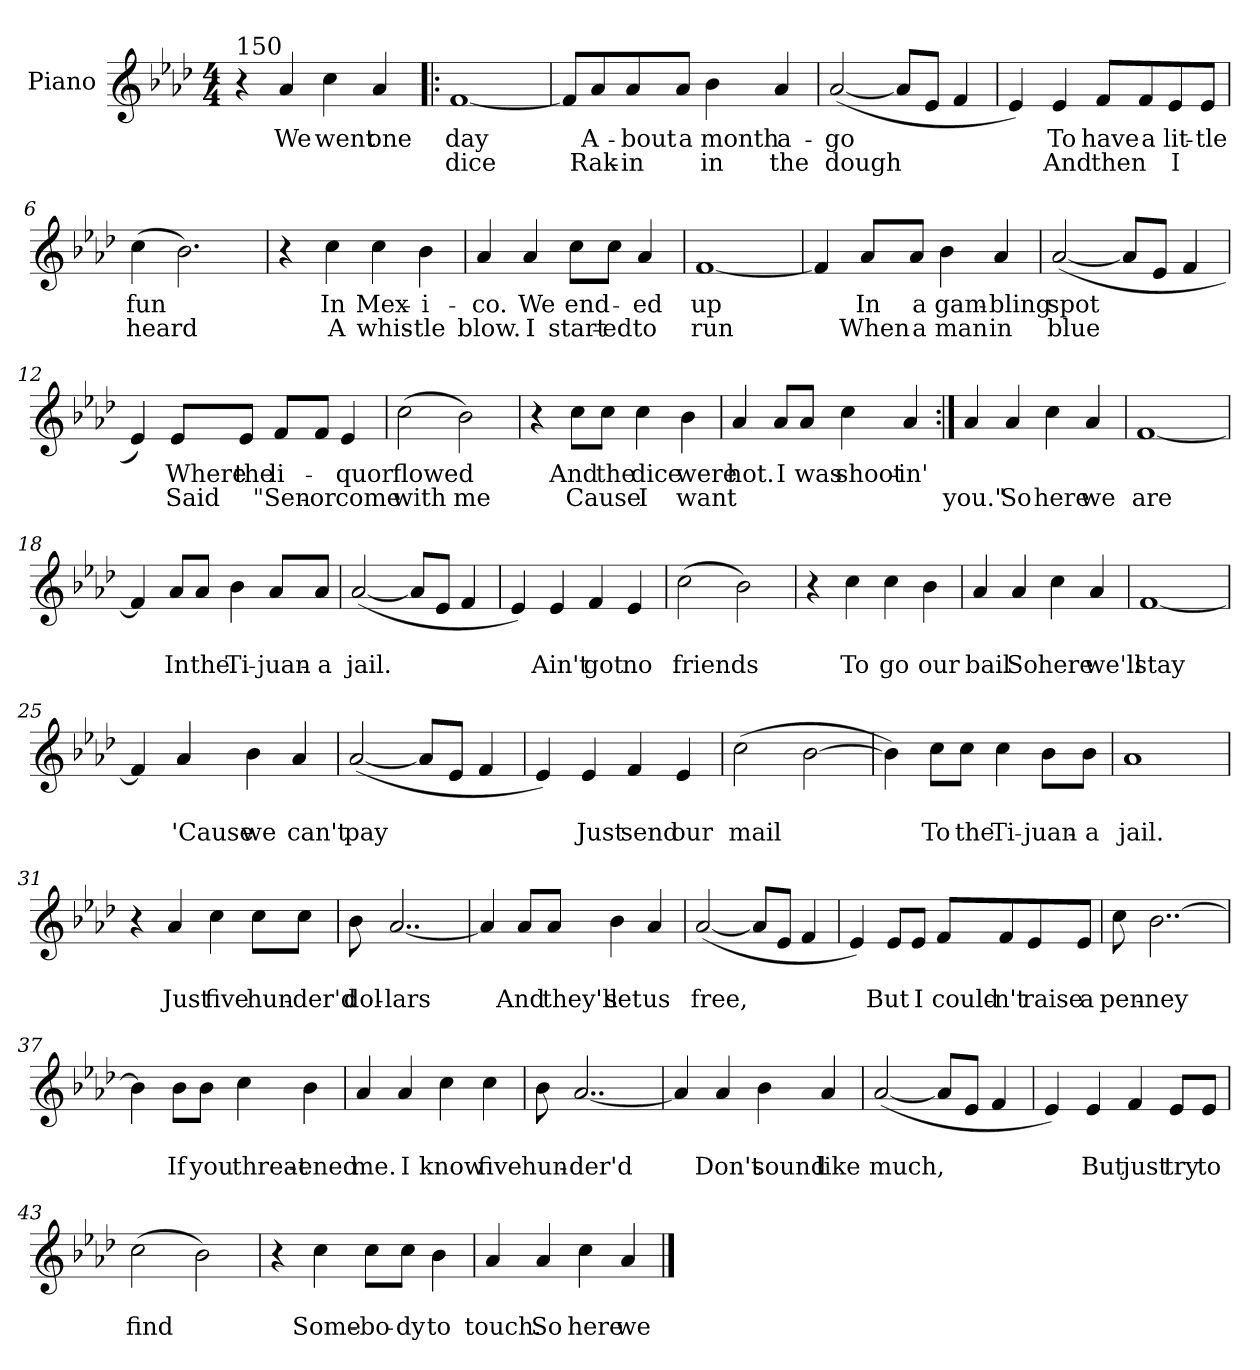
**kern	**text	**text
*part1	*part1	*part1
*staff1	*staff1	*staff1
*I"Piano	*	*
*I'Pno	*	*
*clefG2	*	*
*k[b-e-a-d-]	*	*
*A-:	*	*
*M4/4	*	*
=1	=1	=1
!LO:TX:a:t=150	!	!
4r	.	.
4a-/	We	.
4cc\	went	.
4a-/	one	.
=2!|:	=2!|:	=2!|:
[1f	day	dice
=3	=3	=3
8f/L]	.	.
8a-/	A-	Rak-
8a-/	-bout	-in
8a-/J	a	.
4b-\	month	in
4a-/	a-	the
=4	=4	=4
([2a-/	-go	dough
8a-/L]	.	.
8e-/J	.	.
4f/	.	.
!!LO:LB:g=z
=5	=5	=5
4e-/)	.	.
4e-/	To	And
8f/L	have	then
8f/	a	.
8e-/	lit-	I
8e-/J	-tle	.
=6	=6	=6
(4cc\	fun	heard
2.b-\)	.	.
=7	=7	=7
4r	.	.
4cc\	In	A
4cc\	Mex-	whis-
4b-\	-i-	-tle
=8	=8	=8
4a-/	-co.	blow.
4a-/	We	I
8cc\L	end-	start-
8cc\J	.	ed
4a-/	-ed	to
=9	=9	=9
[1f	up	run
!!LO:LB:g=z
=10	=10	=10
4f/]	.	.
8a-/L	In	When
8a-/J	a	a
4b-\	gam-	man
4a-/	-bling	in
=11	=11	=11
([2a-/	spot	blue
8a-/L]	.	.
8e-/J	.	.
4f/	.	.
=12	=12	=12
4e-/)	.	.
8e-/L	Where	Said
8e-/J	the	.
8f/L	li-	"Sen-
8f/J	.	-or
4e-/	-quor	come
=13	=13	=13
(2cc\	flowed	with
2b-\)	.	me
!!LO:LB:g=z
=14	=14	=14
4r	.	.
8cc\L	And	Cause
8cc\J	the	.
4cc\	dice	I
4b-\	were	want
=15	=15	=15
4a-/	hot.	.
8a-/L	I	.
8a-/J	was	.
4cc\	shoot-	.
4a-/	-in'	.
=16:|!	=16:|!	=16:|!
4a-/	.	you."
4a-/	.	So
4cc\	.	here
4a-/	.	we
=17	=17	=17
[1f	.	are
!!LO:LB:g=z
=18	=18	=18
4f/]	.	.
8a-/L	.	In
8a-/J	.	the
4b-\	.	Ti-
8a-/L	.	-juan-
8a-/J	.	-a
=19	=19	=19
([2a-/	.	jail.
8a-/L]	.	.
8e-/J	.	.
4f/	.	.
=20	=20	=20
4e-/)	.	.
4e-/	.	Ain't
4f/	.	got
4e-/	.	no
=21	=21	=21
(2cc\	.	friends
2b-\)	.	.
=22	=22	=22
4r	.	.
4cc\	.	To
4cc\	.	go
4b-\	.	our
!!LO:LB:g=z
=23	=23	=23
4a-/	.	bail
4a-/	.	So
4cc\	.	here
4a-/	.	we'll
=24	=24	=24
[1f	.	stay
=25	=25	=25
4f/]	.	.
4a-/	.	'Cause
4b-\	.	we
4a-/	.	can't
=26	=26	=26
([2a-/	.	pay
8a-/L]	.	.
8e-/J	.	.
4f/	.	.
=27	=27	=27
4e-/)	.	.
4e-/	.	Just
4f/	.	send
4e-/	.	our
!!LO:LB:g=z
=28	=28	=28
(2cc\	.	mail
[2b-\	.	.
=29	=29	=29
4b-\])	.	.
8cc\L	.	To
8cc\J	.	the
4cc\	.	Ti-
8b-\L	.	-juan-
8b-\J	.	-a
=30	=30	=30
1a-	.	jail.
=31	=31	=31
4r	.	.
4a-/	.	Just
4cc\	.	five
8cc\L	.	hun-
8cc\J	.	-der'd
=32	=32	=32
8b-\	.	dol-
[2..a-/	.	-lars
!!LO:PB:g=z
=33	=33	=33
4a-/]	.	.
8a-/L	.	And
8a-/J	.	they'll
4b-\	.	set
4a-/	.	us
=34	=34	=34
([2a-/	.	free,
8a-/L]	.	.
8e-/J	.	.
4f/	.	.
=35	=35	=35
4e-/)	.	.
8e-/L	.	But
8e-/J	.	I
8f/L	.	could-
8f/	.	-n't
8e-/	.	raise
8e-/J	.	a
=36	=36	=36
8cc\	.	pen-
[2..b-\	.	-ney
!!LO:LB:g=z
=37	=37	=37
4b-\]	.	.
8b-\L	.	If
8b-\J	.	you
4cc\	.	threat-
4b-\	.	-ened
=38	=38	=38
4a-/	.	me.
4a-/	.	I
4cc\	.	know
4cc\	.	five
=39	=39	=39
8b-\	.	hun-
[2..a-/	.	-der'd
=40	=40	=40
4a-/]	.	.
4a-/	.	Don't
4b-\	.	sound
4a-/	.	like
!!LO:LB:g=z
=41	=41	=41
([2a-/	.	much,
8a-/L]	.	.
8e-/J	.	.
4f/	.	.
=42	=42	=42
4e-/)	.	.
4e-/	.	But
4f/	.	just
8e-/L	.	try
8e-/J	.	to
=43	=43	=43
(2cc\	.	find
2b-\)	.	.
=44	=44	=44
4r	.	.
4cc\	.	Some-
8cc\L	.	-bo-
8cc\J	.	-dy
4b-\	.	to
=45	=45	=45
4a-/	.	touch.
4a-/	.	So
4cc\	.	here
4a-/	.	we
==	==	==
*-	*-	*-
